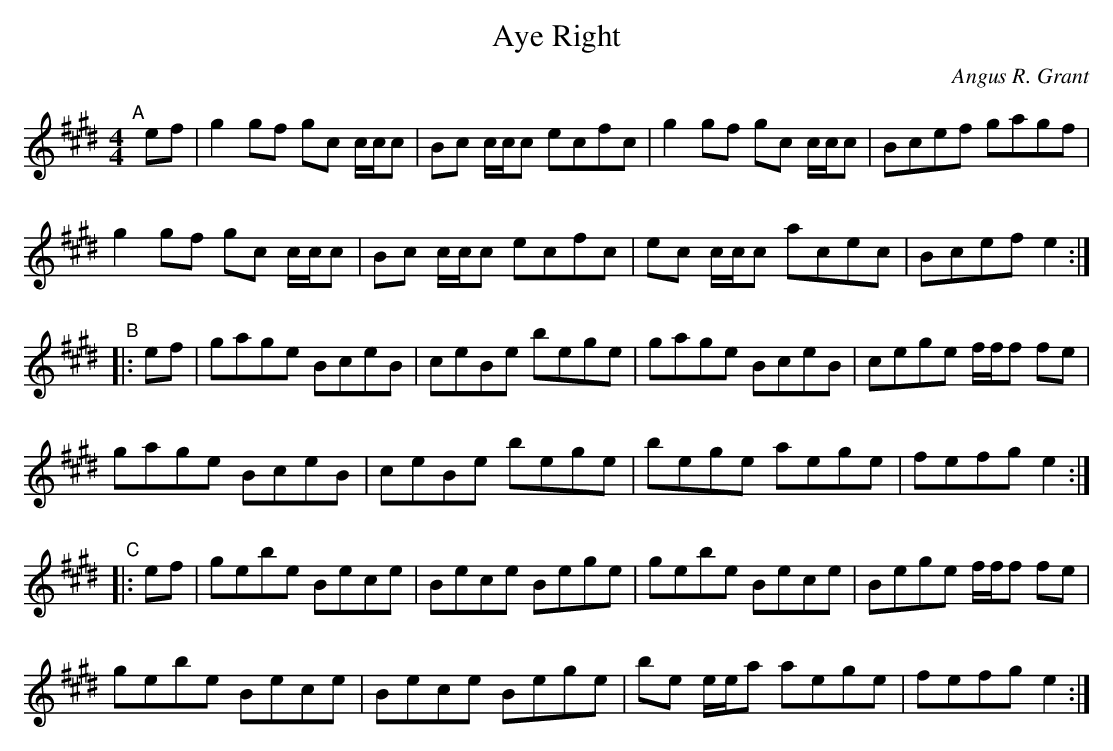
X:1
T: Aye Right
C: Angus R. Grant
M: 4/4
L: 1/8
K: E
"^A"[|] ef |\
g2gf gc c/c/c | Bc c/c/c ecfc | g2gf gc c/c/c | Bcef gagf |
g2gf gc c/c/c | Bc c/c/c ecfc | ec c/c/c acec | Bcef e2 :|
"^B"|: ef |\
gage BceB | ceBe bege | gage BceB | cege f/f/f fe |
gage BceB | ceBe bege | bege aege | fefg e2 :|
"^C"|: ef |\
gebe Bece | Bece Bege | gebe Bece | Bege f/f/f fe |
gebe Bece | Bece Bege | be e/e/a aege | fefg e2 :|
